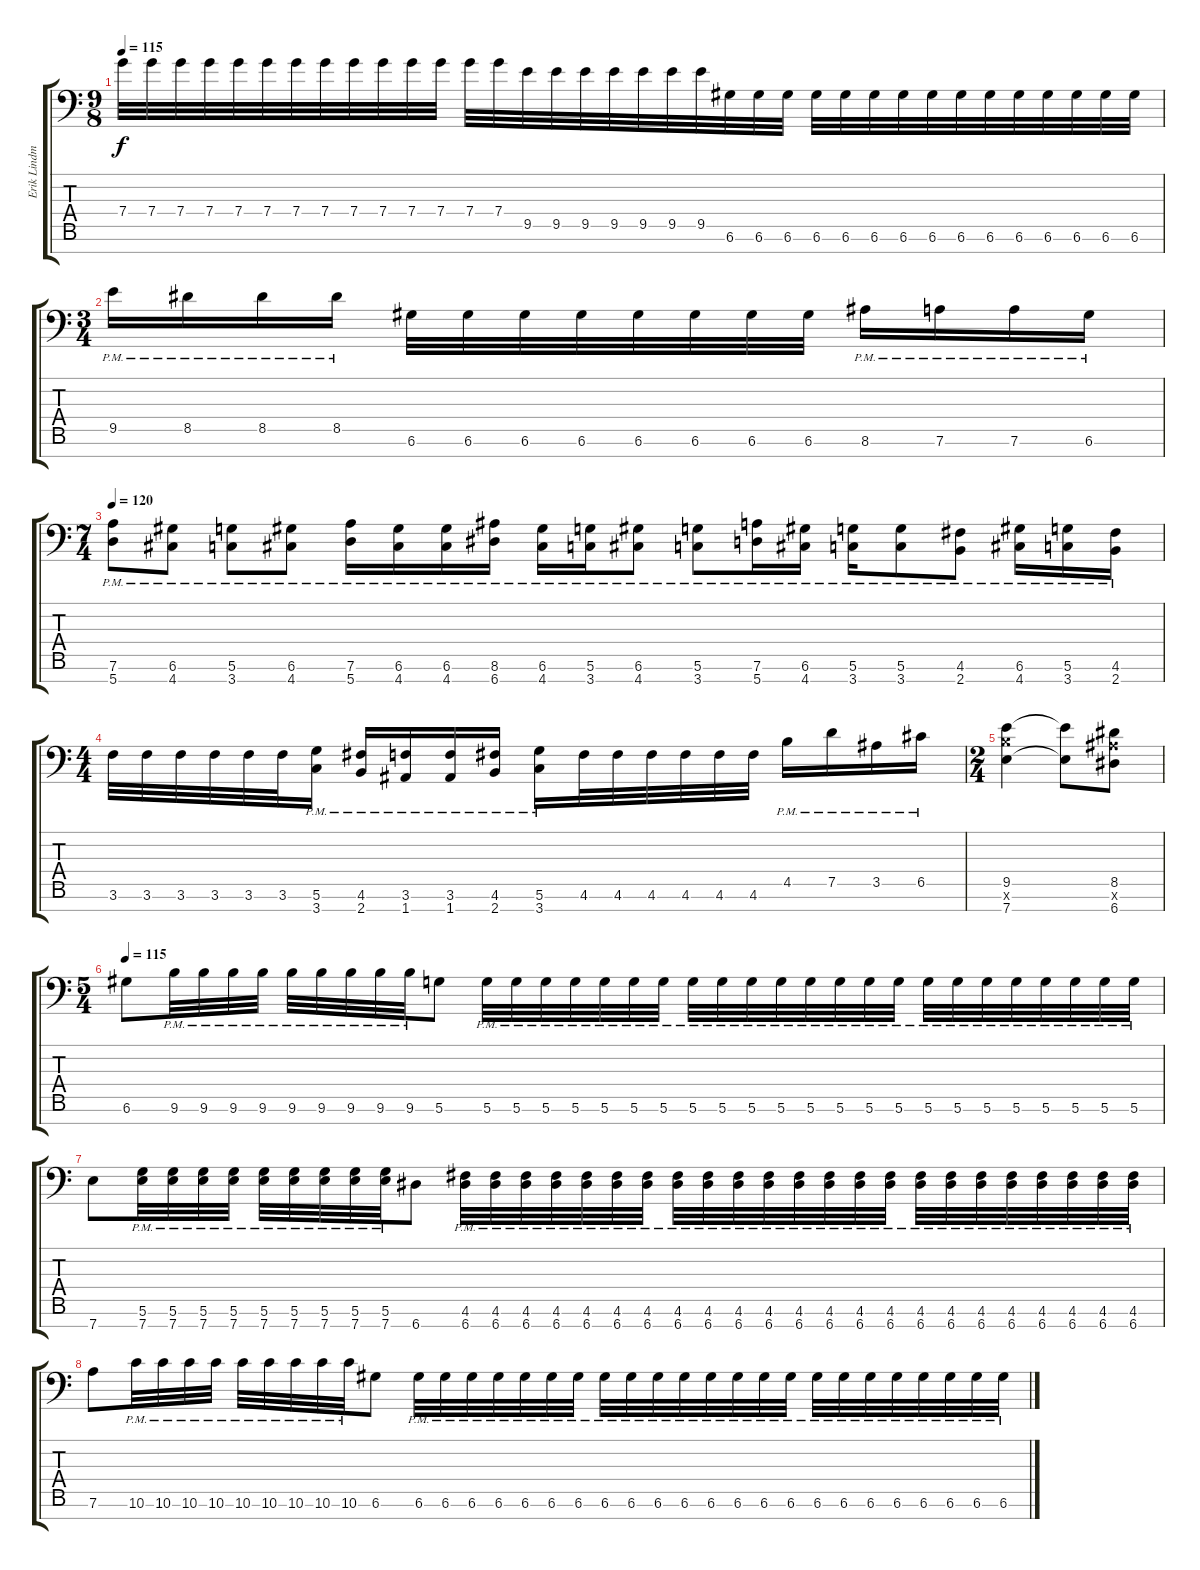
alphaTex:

\track ("Erik Lindmark" "Erik Lindm") {instrument distortionguitar}
\staff {score tabs}
\tuning (D4 A3 F3 C3 G2 D2 A1) {hide}
\ts (9 8)
\tempo 115
\clef f4
\ks c
7.4.32{dy f} 7.4.32 7.4.32 7.4.32 7.4.32 7.4.32 7.4.32 7.4.32 7.4.32 7.4.32 7.4.32 7.4.32 7.4.32 7.4.32 9.5.32 9.5.32 9.5.32 9.5.32 9.5.32 9.5.32 9.5.32 6.6.32 6.6.32 6.6.32 6.6.32 6.6.32 6.6.32 6.6.32 6.6.32 6.6.32 6.6.32 6.6.32 6.6.32 6.6.32 6.6.32 6.6.32 |
\ts (3 4)
9.5{pm}.16 8.5{pm}.16 8.5{pm}.16 8.5{pm}.16 6.6.32 6.6.32 6.6.32 6.6.32 6.6.32 6.6.32 6.6.32 6.6.32 8.6{pm}.16 7.6{pm}.16 7.6{pm}.16 6.6{pm}.16 |
\ts (7 4)
\tempo 120
(7.6{pm} 5.7{pm}).8 (6.6{pm} 4.7{pm}).8 (5.6{pm} 3.7{pm}).8 (6.6{pm} 4.7{pm}).8 (7.6{pm} 5.7{pm}).16 (6.6{pm} 4.7{pm}).16 (6.6{pm} 4.7{pm}).16 (8.6{pm} 6.7{pm}).16 (6.6{pm} 4.7{pm}).16 (5.6{pm} 3.7{pm}).16 (6.6{pm} 4.7{pm}).8 (5.6{pm} 3.7{pm}).8 (7.6{pm} 5.7{pm}).16 (6.6{pm} 4.7{pm}).16 (5.6{pm} 3.7{pm}).16 (5.6{pm} 3.7{pm}).8 (4.6{pm} 2.7{pm}).8 (6.6{pm} 4.7{pm}).16 (5.6{pm} 3.7{pm}).16 (4.6{pm} 2.7{pm}).16 |
\ts (4 4)
3.6.32 3.6.32 3.6.32 3.6.32 3.6.32 3.6.32 (5.6{pm} 3.7{pm}).16 (4.6{pm} 2.7{pm}).16 (3.6{pm} 1.7{pm}).16 (3.6{pm} 1.7{pm}).16 (4.6{pm} 2.7{pm}).16 (5.6{pm} 3.7{pm}).16 4.6.32 4.6.32 4.6.32 4.6.32 4.6.32 4.6.32 4.5{pm}.16 7.5{pm}.16 3.5{pm}.16 6.5{pm}.16 |
\ts (2 4)
(9.5 9.6{x} 7.7).4 (9.5{t} 7.7{t}).8 (8.5 8.6{x} 6.7).8 |
\ts (5 4)
\tempo 115
6.6.8 9.6{pm}.32 9.6{pm}.32 9.6{pm}.32 9.6{pm}.32 9.6{pm}.32 9.6{pm}.32 9.6{pm}.32 9.6{pm}.32 9.6{pm}.32 5.6.8 5.6{pm}.32 5.6{pm}.32 5.6{pm}.32 5.6{pm}.32 5.6{pm}.32 5.6{pm}.32 5.6{pm}.32 5.6{pm}.32 5.6{pm}.32 5.6{pm}.32 5.6{pm}.32 5.6{pm}.32 5.6{pm}.32 5.6{pm}.32 5.6{pm}.32 5.6{pm}.32 5.6{pm}.32 5.6{pm}.32 5.6{pm}.32 5.6{pm}.32 5.6{pm}.32 5.6{pm}.32 5.6{pm}.32 |
7.7.8 (5.6{pm} 7.7{pm}).32 (5.6{pm} 7.7{pm}).32 (5.6{pm} 7.7{pm}).32 (5.6{pm} 7.7{pm}).32 (5.6{pm} 7.7{pm}).32 (5.6{pm} 7.7{pm}).32 (5.6{pm} 7.7{pm}).32 (5.6{pm} 7.7{pm}).32 (5.6{pm} 7.7{pm}).32 6.7.8 (4.6{pm} 6.7{pm}).32 (4.6{pm} 6.7{pm}).32 (4.6{pm} 6.7{pm}).32 (4.6{pm} 6.7{pm}).32 (4.6{pm} 6.7{pm}).32 (4.6{pm} 6.7{pm}).32 (4.6{pm} 6.7{pm}).32 (4.6{pm} 6.7{pm}).32 (4.6{pm} 6.7{pm}).32 (4.6{pm} 6.7{pm}).32 (4.6{pm} 6.7{pm}).32 (4.6{pm} 6.7{pm}).32 (4.6{pm} 6.7{pm}).32 (4.6{pm} 6.7{pm}).32 (4.6{pm} 6.7{pm}).32 (4.6{pm} 6.7{pm}).32 (4.6{pm} 6.7{pm}).32 (4.6{pm} 6.7{pm}).32 (4.6{pm} 6.7{pm}).32 (4.6{pm} 6.7{pm}).32 (4.6{pm} 6.7{pm}).32 (4.6{pm} 6.7{pm}).32 (4.6{pm} 6.7{pm}).32 |
7.6.8 10.6{pm}.32 10.6{pm}.32 10.6{pm}.32 10.6{pm}.32 10.6{pm}.32 10.6{pm}.32 10.6{pm}.32 10.6{pm}.32 10.6{pm}.32 6.6.8 6.6{pm}.32 6.6{pm}.32 6.6{pm}.32 6.6{pm}.32 6.6{pm}.32 6.6{pm}.32 6.6{pm}.32 6.6{pm}.32 6.6{pm}.32 6.6{pm}.32 6.6{pm}.32 6.6{pm}.32 6.6{pm}.32 6.6{pm}.32 6.6{pm}.32 6.6{pm}.32 6.6{pm}.32 6.6{pm}.32 6.6{pm}.32 6.6{pm}.32 6.6{pm}.32 6.6{pm}.32 6.6{pm}.32
